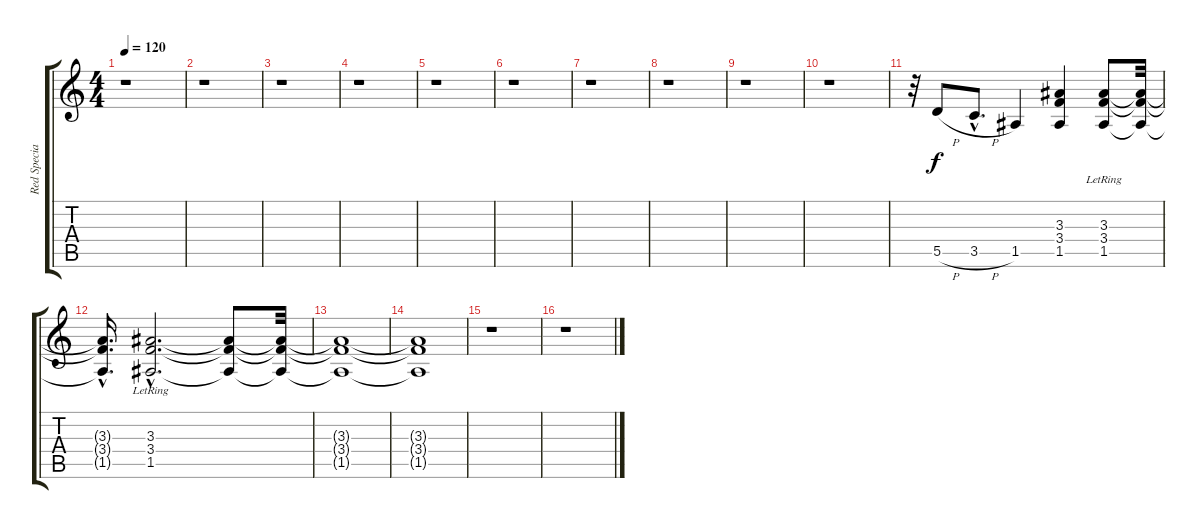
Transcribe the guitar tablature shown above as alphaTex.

\track ("Red Special (brian)" "Red Specia") {instrument overdrivenguitar}
\staff {score tabs}
\tuning (E4 B3 G3 D3 A2 E2) {hide}
\ts (4 4)
\tempo 120
\clef g2
\ks c
r.1{dy f instrument overdrivenguitar} |
r.1 |
r.1 |
r.1 |
r.1 |
r.1 |
r.1 |
r.1 |
r.1 |
r.1 |
r.32 5.5{h}.8 3.5{h hac}.8{d} 1.5.4 (3.3 3.4 1.5).4 (3.3{lr} 3.4{lr} 1.5{lr}).8 (3.3{t} 3.4{t} 1.5{t}).32 |
(3.3{hac t} 3.4{hac t} 1.5{hac t}).16{d} (3.3{hac lr} 3.4{hac lr} 1.5{hac lr}).2{d} (3.3{t} 3.4{t} 1.5{t}).8 (3.3{t} 3.4{t} 1.5{t}).32 |
(3.3{t} 3.4{t} 1.5{t}).1 |
(3.3{t} 3.4{t} 1.5{t}).1 |
r.1 |
r.1
